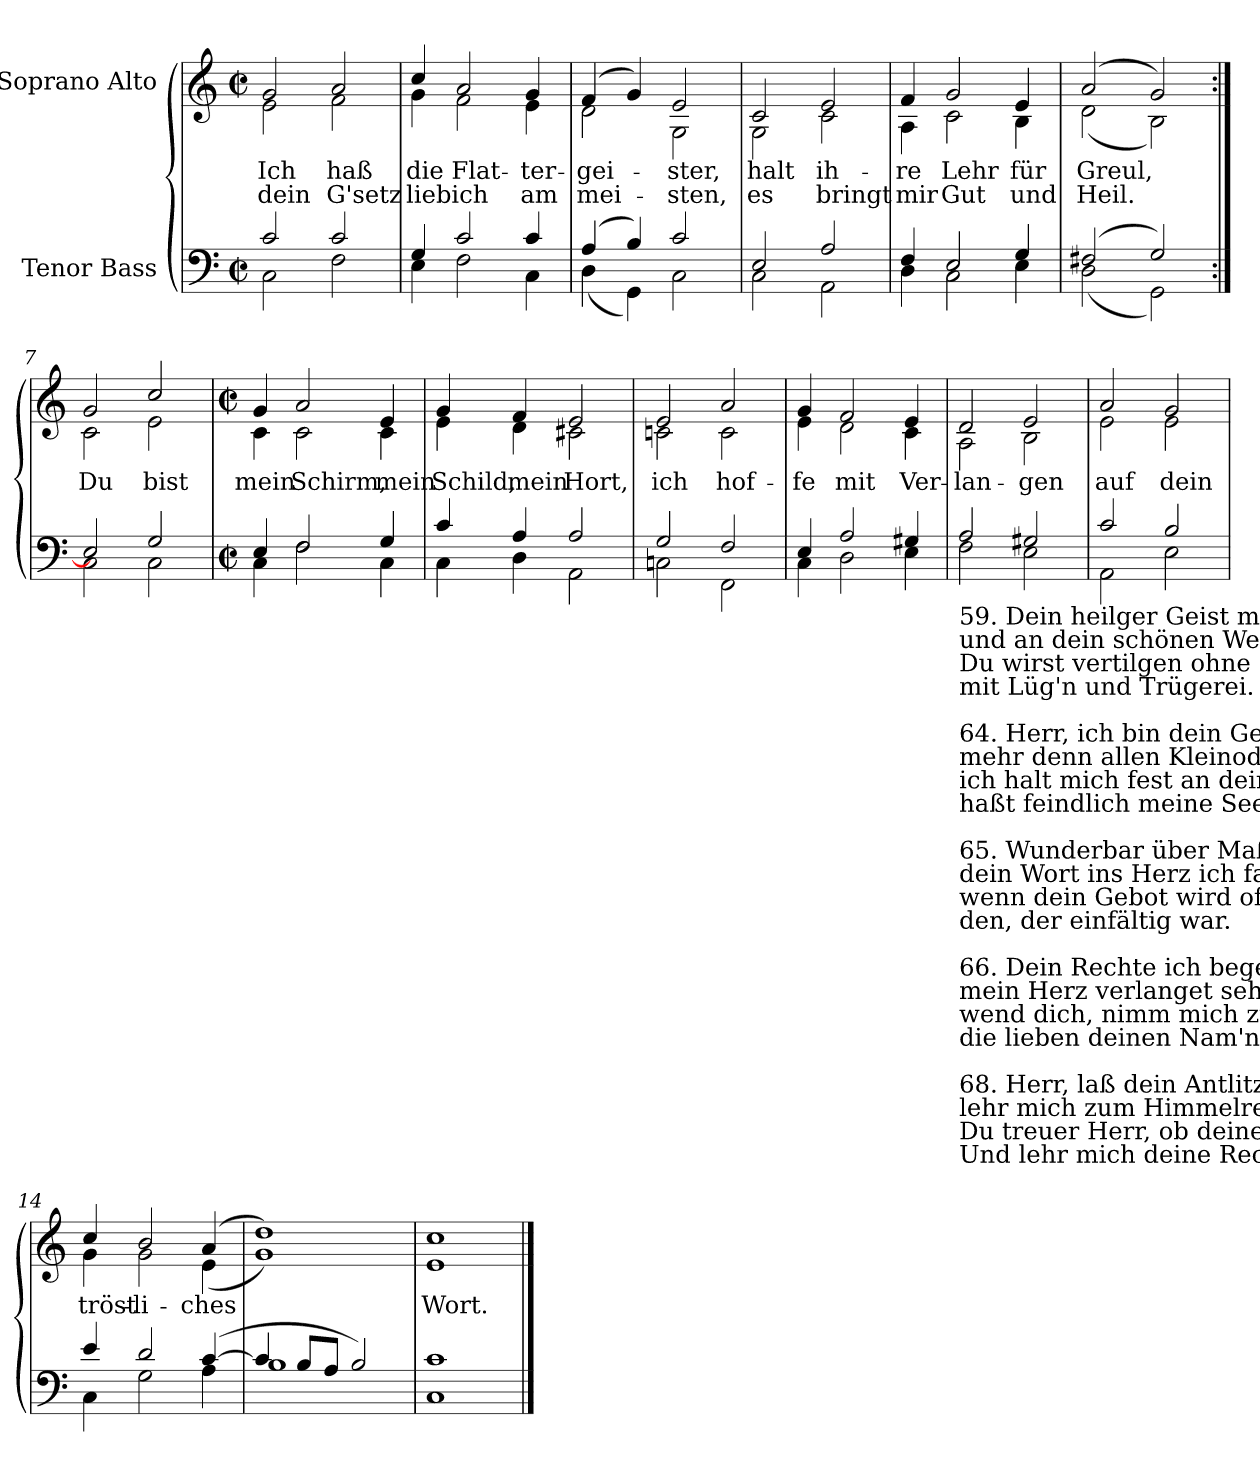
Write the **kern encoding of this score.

**kern	**kern	**text	**text
*part2	*part1	*part1	*part1
*staff2	*staff1	*staff1	*staff1
*I"Tenor Bass	*I"Soprano Alto	*	*
*clefF4	*clefG2	*	*
*k[]	*k[]	*	*
*C:	*C:	*	*
*M2/2	*M2/2	*	*
*met(c|)	*met(c|)	*	*
=1	=1	=1	=1
*^	*	*	*
!	!	!LO:TX:a:cj:t=Cornelius Becker\n(1561-1604)	!	!
!	!	!LO:TX:a:cj:t=Psalm 119, part 6, SWV 222	!	!
!	!	!LO:TX:a:cj:t=Heinrich Schütz\n(1585-1672)	!	!
!	!	!	!LO:LY:b	!LO:LY:b
*	*	*^	*	*
2c/	2C\	2g/	2e\	Ich	dein
!	!	!	!	!LO:LY:b	!LO:LY:b
2c/	2F\	2a/	2f\	haß	G'setz
=2	=2	=2	=2	=2	=2
!	!	!	!	!LO:LY:b	!LO:LY:b
4G/	4E\	4cc/	4g\	die	lieb
!	!	!	!	!LO:LY:b	!LO:LY:b
2c/	2F\	2a/	2f\	Flat-	-ich
!	!	!	!	!LO:LY:b	!LO:LY:b
4c/	4C\	4g/	4e\	ter-	-am
=3	=3	=3	=3	=3	=3
!	!	!	!	!LO:LY:b	!LO:LY:b
(>4A/	(4D\	(>4f/	2d\	gei-	mei-
4B/)	4GG\)	4g/)	.	.	.
!	!	!	!	!LO:LY:b	!LO:LY:b
2c/	2C\	2e/	2G\	ster,	sten,
=4	=4	=4	=4	=4	=4
!	!	!	!	!LO:LY:b	!LO:LY:b
2E/	2C\	2c/	2G\	halt	es
!	!	!	!	!LO:LY:b	!LO:LY:b
2A/	2AA\	2e/	2c\	ih-	-bringt
=5	=5	=5	=5	=5	=5
!	!	!	!	!LO:LY:b	!LO:LY:b
4F/	4D\	4f/	4A\	re	mir
!	!	!	!	!LO:LY:b	!LO:LY:b
2E/	2C\	2g/	2c\	Lehr	Gut
!	!	!	!	!LO:LY:b	!LO:LY:b
4G/	4E\	4e/	4B\	für	und
=6	=6	=6	=6	=6	=6
!	!	!	!	!LO:LY:b	!LO:LY:b
(>2F#X/	(<2D\	(>2a/	(<2d\	Greul,	Heil.
2G/)	2GG\)	2g/)	2B\)	.	.
=7:|!	=7:|!	=7:|!	=7:|!	=7:|!	=7:|!
!	!	!	!	!LO:LY:b	!
2E/]	2C\	2g/	2c\	Du	.
!	!	!	!	!LO:LY:b	!
2G/	2C\	2cc/	2e\	bist	.
!!LO:LB:g=z	!!
=8	=8	=8	=8	=8	=8
*M2/2	*	*M2/2	*	*	*
*met(c|)	*	*met(c|)	*	*	*
!	!	!	!	!LO:LY:b	!
4E/	4C\	4g/	4c\	mein	.
!	!	!	!	!LO:LY:b	!
2F/	2F\	2a/	2c\	Schirm,	.
!	!	!	!	!LO:LY:b	!
4G/	4C\	4e/	4c\	mein	.
=9	=9	=9	=9	=9	=9
!	!	!	!	!LO:LY:b	!
4c/	4C\	4g/	4e\	Schild,	.
!	!	!	!	!LO:LY:b	!
4A/	4D\	4f/	4d\	mein	.
!	!	!	!	!LO:LY:b	!
2A/	2AA\	2e/	2c#X\	Hort,	.
=10	=10	=10	=10	=10	=10
!	!	!	!	!LO:LY:b	!
2G/	2Cn\	2e/	2cn\	ich	.
!	!	!	!	!LO:LY:b	!
2F/	2FF\	2a/	2c\	hof-	.
=11	=11	=11	=11	=11	=11
!	!	!	!	!LO:LY:b	!
4E/	4C\	4g/	4e\	-fe	.
!	!	!	!	!LO:LY:b	!
2A/	2D\	2f/	2d\	mit	.
!	!	!	!	!LO:LY:b	!
4G#X/	4E\	4e/	4c\	Ver-	.
=12	=12	=12	=12	=12	=12
!LO:TX:b:t=59. Dein heilger Geist mich stärke, daß ich genesen kann\nund an dein schönen Werken mein Lust und Freud mög han.\nDu wirst vertilgen ohne Scheu, die fehlen deiner Rechte\nmit Lüg'n und Trügerei.\n\n64. Herr, ich bin dein Geboten von Grund mein's Herzens hold,\nmehr denn allen Kleinoden von Ed'lgestein und Gold,\nich halt mich fest an dein Befehl, all falsch und irrig Wege\nhaßt feindlich meine Seel.\n\n65. Wunderbar über Maßen sind. Herr, die Zeugnis dein,\ndein Wort ins Herz ich fasse, fest hält's die Seele mein;\nwenn dein Gebot wird offenbar, bringts Freud, macht klug und weise\nden, der einfältig war.\n\n66. Dein Rechte ich begehre und tu auf meinen Mund,\nmein Herz verlanget sehre nach dir zu aller Stund;\nwend dich, nimm mich zu Gnaden an, wie du bei denen pflegest,\ndie lieben deinen Nam'n.\n\n68. Herr, laß dein Antlitz leuchten über mich, deinen Knecht,\nlehr mich zum Himmelreiche durch dein göttliches Recht.\nDu treuer Herr, ob deinem Knecht laß deine Gnade walten\nUnd lehr mich deine Recht.	!	!	!	!	!
!	!	!	!	!LO:LY:b	!
2A/	2F\	2d/	2A\	-lan-	.
!	!	!	!	!LO:LY:b	!
2G#X/	2E\	2e/	2B\	-gen	.
=13	=13	=13	=13	=13	=13
!	!	!	!	!LO:LY:b	!
2c/	2AA\	2a/	2e\	auf	.
!	!	!	!	!LO:LY:b	!
2B/	2E\	2g/	2e\	dein	.
=14	=14	=14	=14	=14	=14
!	!	!	!	!LO:LY:b	!
4e/	4C\	4cc/	4g\	tröst-	.
!	!	!	!	!LO:LY:b	!
2d/	2G\	2b/	2g\	-li-	.
!	!	!	!	!LO:LY:b	!
(>[4c/	4A\	(>4a/	(4e\	-ches	.
=15	=15	=15	=15	=15	=15
4c/]	1B\	1dd/)	1g\)	.	.
8B/L	.	.	.	.	.
8A/J	.	.	.	.	.
2B/)	.	.	.	.	.
=16	=16	=16	=16	=16	=16
!	!	!	!	!LO:LY:b	!
1c/	1C\	1cc/	1e\	Wort.	.
*v	*v	*	*	*	*
*	*v	*v	*	*
==	==	==	==
*-	*-	*-	*-
